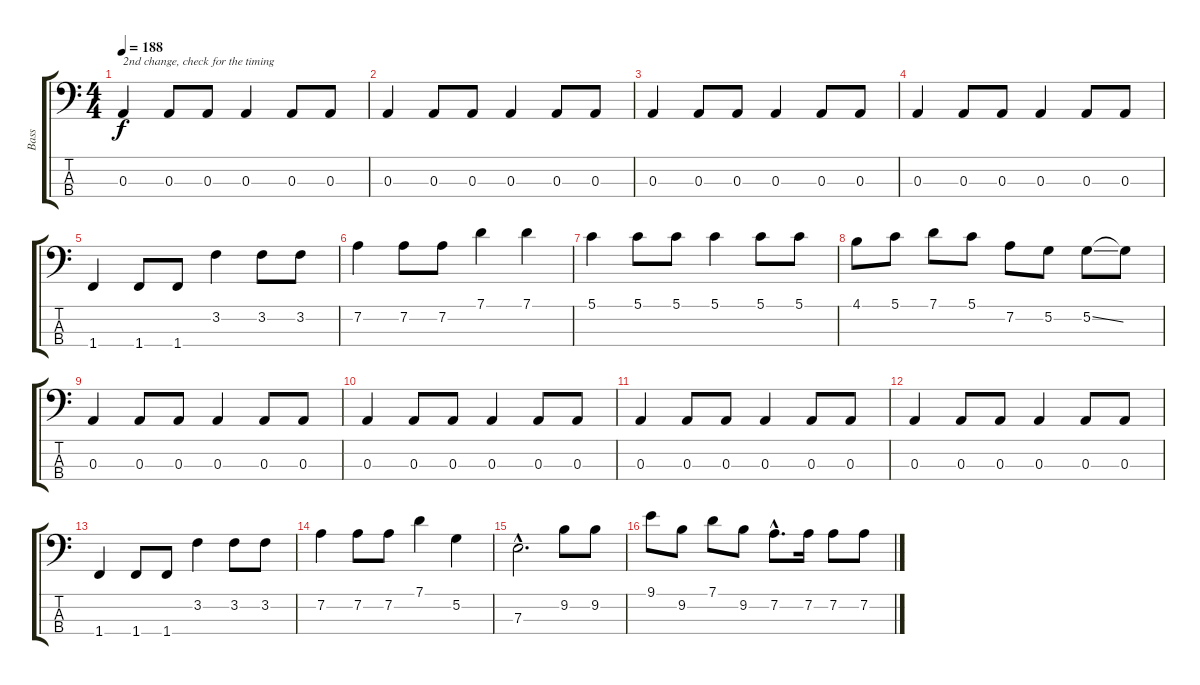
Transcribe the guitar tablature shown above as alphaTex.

\track ("Bass" "Bass") {instrument electricbassfinger}
\staff {score tabs}
\tuning (G2 D2 A1 E1) {hide}
\ts (4 4)
\tempo 188
\clef f4
\ks c
0.3.4{txt "2nd change, check for the timing" dy f} 0.3.8 0.3.8 0.3.4 0.3.8 0.3.8 |
0.3.4 0.3.8 0.3.8 0.3.4 0.3.8 0.3.8 |
0.3.4 0.3.8 0.3.8 0.3.4 0.3.8 0.3.8 |
0.3.4 0.3.8 0.3.8 0.3.4 0.3.8 0.3.8 |
1.4.4 1.4.8 1.4.8 3.2.4 3.2.8 3.2.8 |
7.2.4 7.2.8 7.2.8 7.1.4 7.1.4 |
5.1.4 5.1.8 5.1.8 5.1.4 5.1.8 5.1.8 |
4.1.8 5.1.8 7.1.8 5.1.8 7.2.8 5.2.8 5.2{ss}.8 5.2{t}.8 |
0.3.4 0.3.8 0.3.8 0.3.4 0.3.8 0.3.8 |
0.3.4 0.3.8 0.3.8 0.3.4 0.3.8 0.3.8 |
0.3.4 0.3.8 0.3.8 0.3.4 0.3.8 0.3.8 |
0.3.4 0.3.8 0.3.8 0.3.4 0.3.8 0.3.8 |
1.4.4 1.4.8 1.4.8 3.2.4 3.2.8 3.2.8 |
7.2.4 7.2.8 7.2.8 7.1.4 5.2.4 |
7.3{hac}.2{d} 9.2.8 9.2.8 |
9.1.8 9.2.8 7.1.8 9.2.8 7.2{hac}.8{d} 7.2.16 7.2.8 7.2.8
